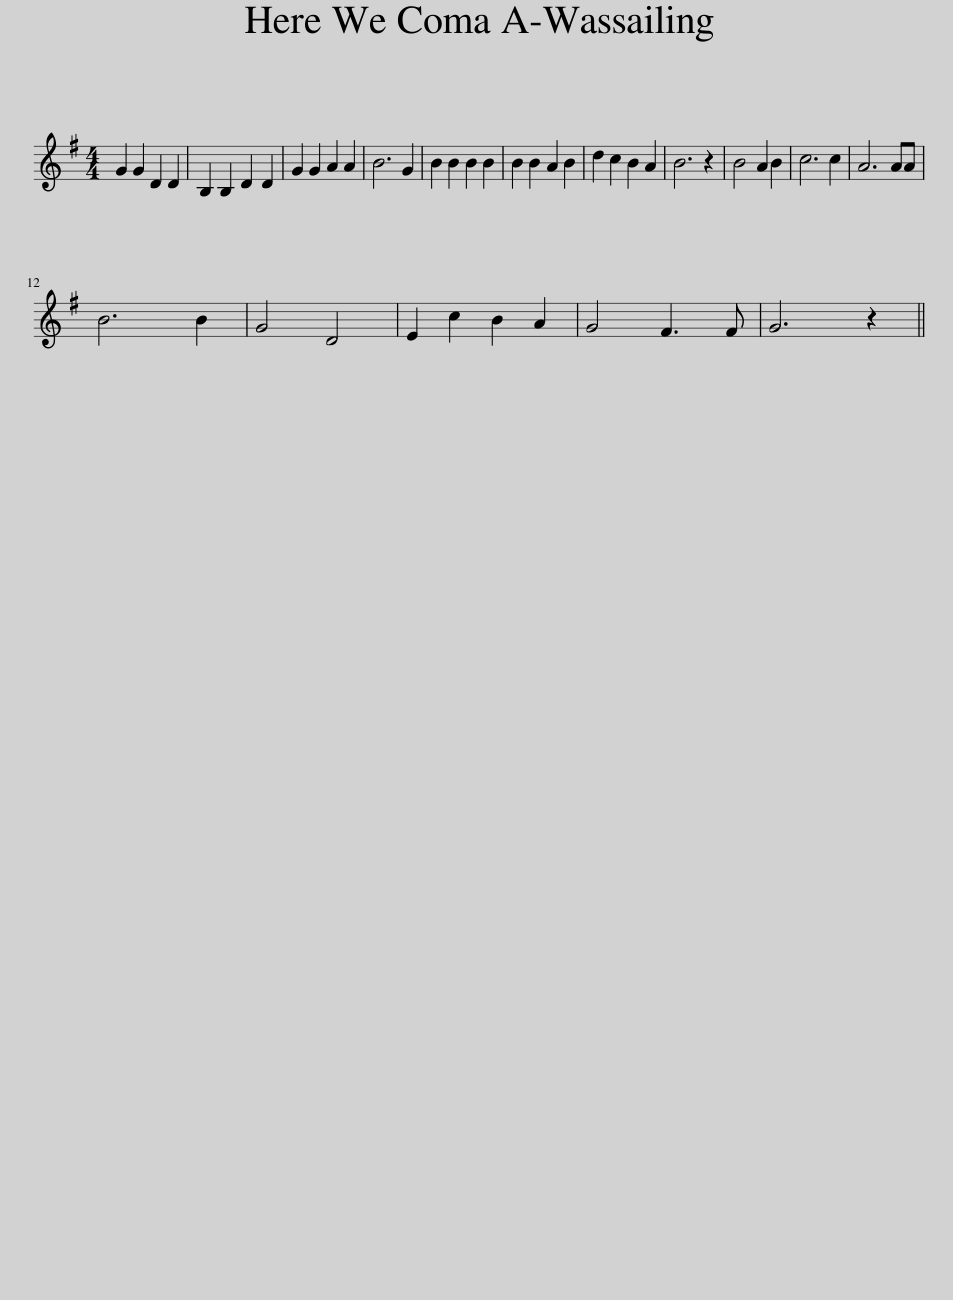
X:1
L:1/8
M:4/4
I:linebreak $
K:G
V:1 treble
V:1
 G2 G2 D2 D2 | B,2 B,2 D2 D2 | G2 G2 A2 A2 | B6 G2 | B2 B2 B2 B2 | %5
 B2 B2 A2 B2 | d2 c2 B2 A2 | B6 z2 | B4 A2 B2 | c6 c2 | %10
 A6 AA |$ B6 B2 | G4 D4 | E2 c2 B2 A2 | G4 F3 F | %15
 G6 z2 || %16
